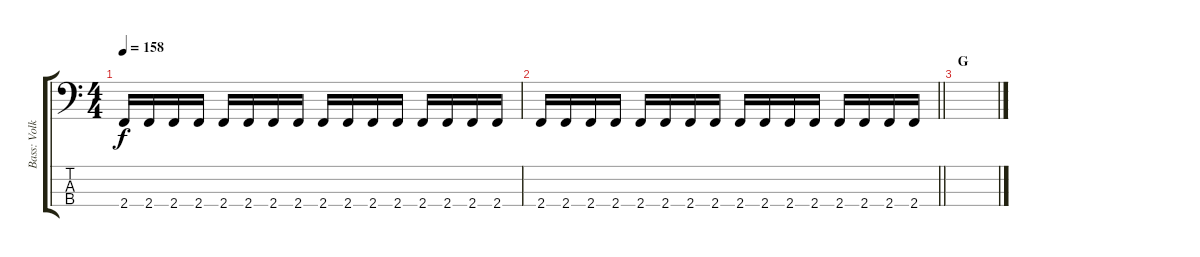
\track ("Bass: Volker" "Bass: Volk") {instrument electricbassfinger}
\staff {score tabs}
\tuning (Gb2 Db2 Ab1 Eb1) {hide}
\ts (4 4)
\tempo 158
\clef f4
\ks c
2.4.16{dy f} 2.4.16 2.4.16 2.4.16 2.4.16 2.4.16 2.4.16 2.4.16 2.4.16 2.4.16 2.4.16 2.4.16 2.4.16 2.4.16 2.4.16 2.4.16 |
\barLineRight lightlight
2.4.16 2.4.16 2.4.16 2.4.16 2.4.16 2.4.16 2.4.16 2.4.16 2.4.16 2.4.16 2.4.16 2.4.16 2.4.16 2.4.16 2.4.16 2.4.16 |
\section ("" "G")
